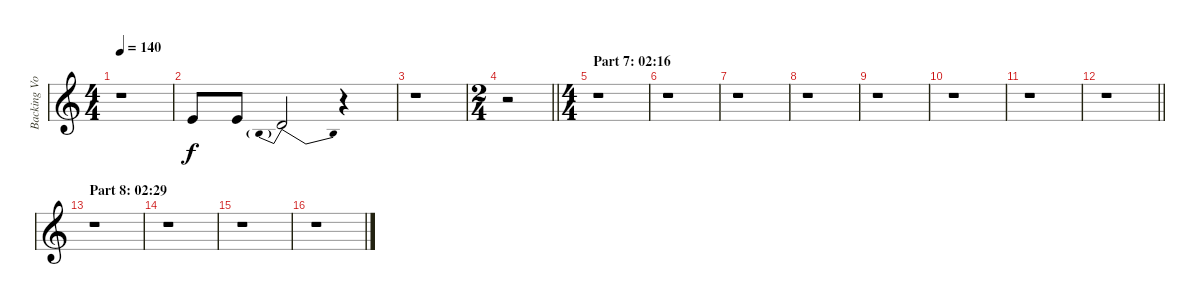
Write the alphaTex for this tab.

\track ("Backing Vocals" "Backing Vo") {instrument lead2sawtooth}
\staff {score}
\tuning (E4 B3 G3 D3 A2 E2) {hide}
\ts (4 4)
\tempo 140
\clef g2
\ks c
r.1{dy f} |
5.2.8 5.2.8 0.2{be (prebendrelease 0 6 60 0)}.2 r.4 |
r.1 |
\ts (2 4)
\barLineRight lightlight
r.2 |
\ts (4 4)
\section ("" "Part 7: 02:16")
r.1 |
r.1 |
r.1 |
r.1 |
r.1 |
r.1 |
r.1 |
\barLineRight lightlight
r.1 |
\section ("" "Part 8: 02:29")
r.1 |
r.1 |
r.1 |
r.1
